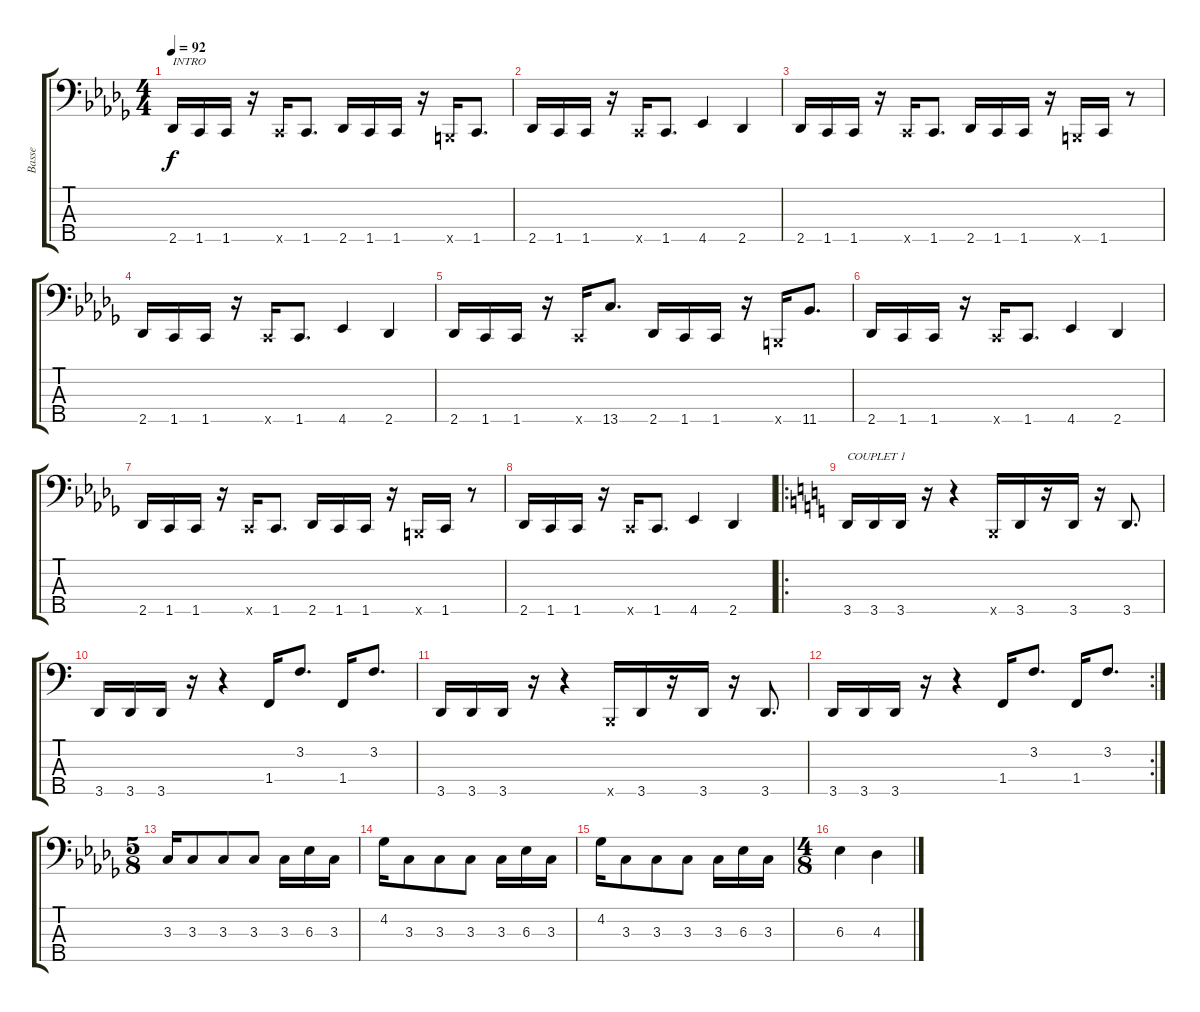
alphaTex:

\track ("Basse" "Basse") {instrument electricbassfinger}
\staff {score tabs}
\tuning (G2 D2 A1 E1 B0) {hide}
\ts (4 4)
\tempo 92
\clef f4
\ks db
2.5.16{txt "INTRO" dy f instrument electricbassfinger} 1.5.16 1.5.16 r.16 1.5{x}.16 1.5.8{d} 2.5.16 1.5.16 1.5.16 r.16 0.5{x}.16 1.5.8{d} |
2.5.16 1.5.16 1.5.16 r.16 1.5{x}.16 1.5.8{d} 4.5.4 2.5.4 |
2.5.16 1.5.16 1.5.16 r.16 1.5{x}.16 1.5.8{d} 2.5.16 1.5.16 1.5.16 r.16 0.5{x}.16 1.5.16 r.8 |
2.5.16 1.5.16 1.5.16 r.16 1.5{x}.16 1.5.8{d} 4.5.4 2.5.4 |
2.5.16 1.5.16 1.5.16 r.16 1.5{x}.16 13.5.8{d} 2.5.16 1.5.16 1.5.16 r.16 0.5{x}.16 11.5.8{d} |
2.5.16 1.5.16 1.5.16 r.16 1.5{x}.16 1.5.8{d} 4.5.4 2.5.4 |
2.5.16 1.5.16 1.5.16 r.16 1.5{x}.16 1.5.8{d} 2.5.16 1.5.16 1.5.16 r.16 0.5{x}.16 1.5.16 r.8 |
2.5.16 1.5.16 1.5.16 r.16 1.5{x}.16 1.5.8{d} 4.5.4 2.5.4 |
\ro
\ks c
3.5.16{txt "COUPLET 1"} 3.5.16 3.5.16 r.16 r.4 0.5{x}.16 3.5.16 r.16 3.5.16 r.16 3.5.8{d} |
3.5.16 3.5.16 3.5.16 r.16 r.4 1.4.16 3.2.8{d} 1.4.16 3.2.8{d} |
3.5.16 3.5.16 3.5.16 r.16 r.4 0.5{x}.16 3.5.16 r.16 3.5.16 r.16 3.5.8{d} |
\rc 2
3.5.16 3.5.16 3.5.16 r.16 r.4 1.4.16 3.2.8{d} 1.4.16 3.2.8{d} |
\ts (5 8)
\ks db
3.3.16 3.3.8 3.3.8 3.3.8 3.3.16 6.3.16 3.3.16 |
4.2.16 3.3.8 3.3.8 3.3.8 3.3.16 6.3.16 3.3.16 |
4.2.16 3.3.8 3.3.8 3.3.8 3.3.16 6.3.16 3.3.16 |
\ts (4 8)
6.3.4 4.3.4
